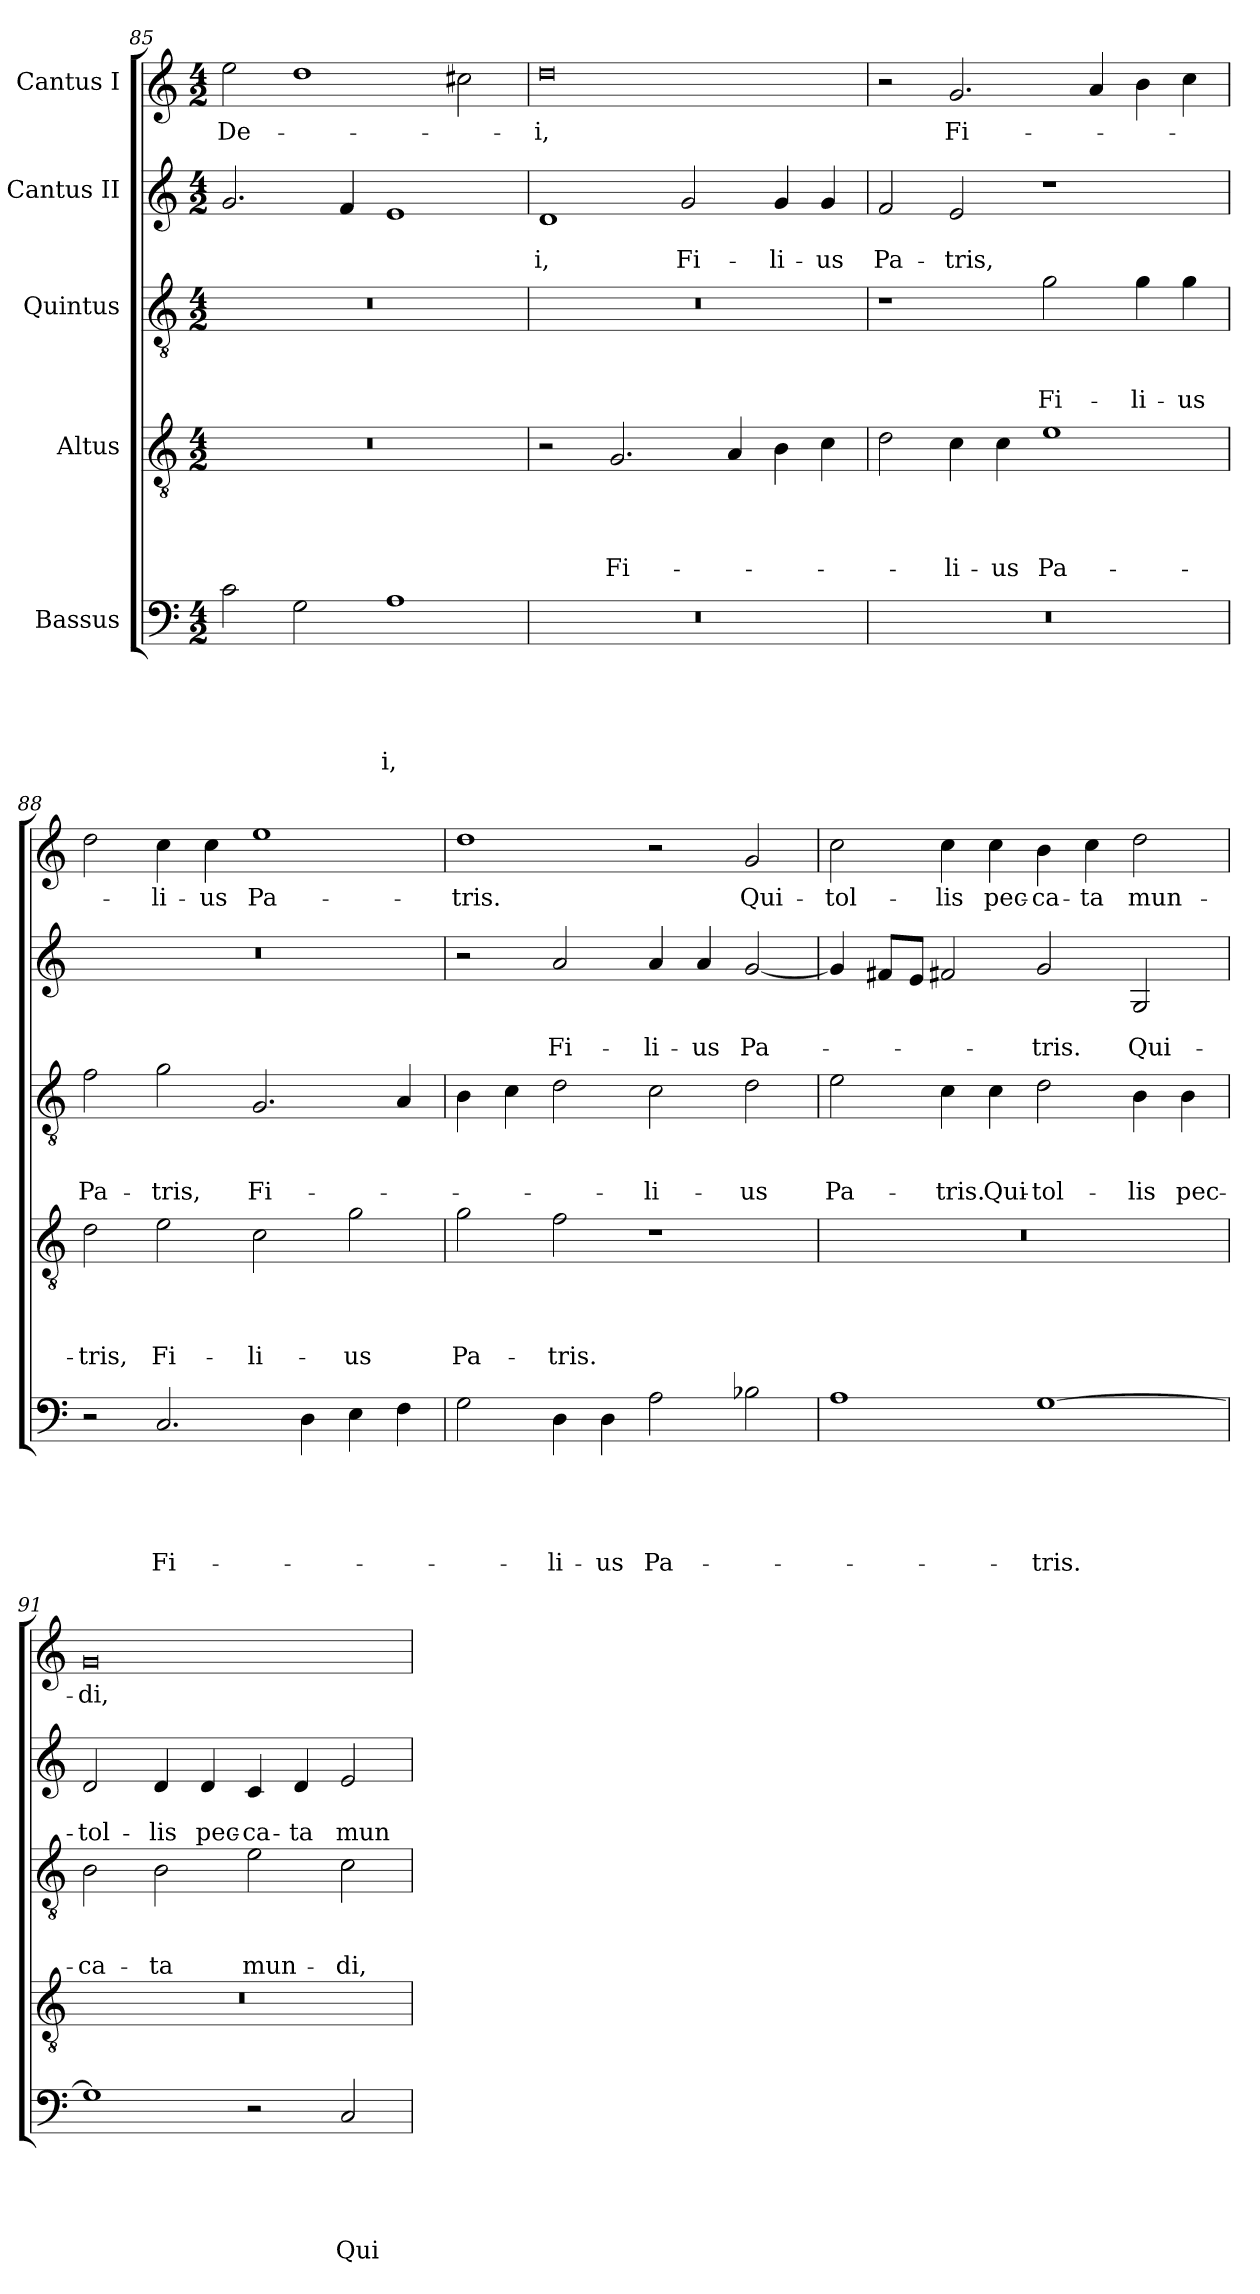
**kern	**text	**text	**text	**text	**text	**kern	**text	**text	**text	**text	**kern	**text	**text	**text	**kern	**text	**text	**kern	**text
*part5	*part5	*part5	*part5	*part5	*part5	*part4	*part4	*part4	*part4	*part4	*part3	*part3	*part3	*part3	*part2	*part2	*part2	*part1	*part1
*staff5	*staff5	*staff5	*staff5	*staff5	*staff5	*staff4	*staff4	*staff4	*staff4	*staff4	*staff3	*staff3	*staff3	*staff3	*staff2	*staff2	*staff2	*staff1	*staff1
*I"Bassus	*	*	*	*	*	*I"Altus	*	*	*	*	*I"Quintus	*	*	*	*I"Cantus II	*	*	*I"Cantus I	*
*clefF4	*	*	*	*	*	*clefGv2	*	*	*	*	*clefGv2	*	*	*	*clefG2	*	*	*clefG2	*
*k[]	*	*	*	*	*	*k[]	*	*	*	*	*k[]	*	*	*	*k[]	*	*	*k[]	*
*M4/2	*	*	*	*	*	*M4/2	*	*	*	*	*M4/2	*	*	*	*M4/2	*	*	*M4/2	*
=85	=85	=85	=85	=85	=85	=85	=85	=85	=85	=85	=85	=85	=85	=85	=85	=85	=85	=85	=85
2c\	.	.	.	.	.	0r	.	.	.	.	0r	.	.	.	2.g/	.	.	2ee\	De-
2G\	.	.	.	.	.	.	.	.	.	.	.	.	.	.	.	.	.	1dd\	.
.	.	.	.	.	.	.	.	.	.	.	.	.	.	.	4f/	.	.	.	.
1A\	.	.	.	.	-i,	.	.	.	.	.	.	.	.	.	1e/	.	.	.	.
.	.	.	.	.	.	.	.	.	.	.	.	.	.	.	.	.	.	2cc#X\	.
=86	=86	=86	=86	=86	=86	=86	=86	=86	=86	=86	=86	=86	=86	=86	=86	=86	=86	=86	=86
0r	.	.	.	.	.	2r	.	.	.	.	0r	.	.	.	1d/	.	-i,	0dd\	-i,
.	.	.	.	.	.	2.G/	.	.	.	Fi-	.	.	.	.	.	.	.	.	.
.	.	.	.	.	.	.	.	.	.	.	.	.	.	.	2g/	.	Fi-	.	.
.	.	.	.	.	.	4A/	.	.	.	.	.	.	.	.	.	.	.	.	.
.	.	.	.	.	.	4B\	.	.	.	.	.	.	.	.	4g/	.	-li-	.	.
.	.	.	.	.	.	4c\	.	.	.	.	.	.	.	.	4g/	.	-us	.	.
=87	=87	=87	=87	=87	=87	=87	=87	=87	=87	=87	=87	=87	=87	=87	=87	=87	=87	=87	=87
0r	.	.	.	.	.	2d\	.	.	.	.	1r	.	.	.	2f/	.	Pa-	2r	.
.	.	.	.	.	.	4c\	.	.	.	-li-	.	.	.	.	2e/	.	-tris,	2.g/	Fi-
.	.	.	.	.	.	4c\	.	.	.	-us	.	.	.	.	.	.	.	.	.
.	.	.	.	.	.	1e\	.	.	.	Pa-	2g\	.	.	Fi-	1r	.	.	.	.
.	.	.	.	.	.	.	.	.	.	.	.	.	.	.	.	.	.	4a/	.
.	.	.	.	.	.	.	.	.	.	.	4g\	.	.	-li-	.	.	.	4b\	.
.	.	.	.	.	.	.	.	.	.	.	4g\	.	.	-us	.	.	.	4cc\	.
=88	=88	=88	=88	=88	=88	=88	=88	=88	=88	=88	=88	=88	=88	=88	=88	=88	=88	=88	=88
2r	.	.	.	.	.	2d\	.	.	.	-tris,	2f\	.	.	Pa-	0r	.	.	2dd\	.
2.C/	.	.	.	.	Fi-	2e\	.	.	.	Fi-	2g\	.	.	-tris,	.	.	.	4cc\	-li-
.	.	.	.	.	.	.	.	.	.	.	.	.	.	.	.	.	.	4cc\	-us
.	.	.	.	.	.	2c\	.	.	.	-li-	2.G/	.	.	Fi-	.	.	.	1ee\	Pa-
4D\	.	.	.	.	.	.	.	.	.	.	.	.	.	.	.	.	.	.	.
4E\	.	.	.	.	.	2g\	.	.	.	-us	.	.	.	.	.	.	.	.	.
4F\	.	.	.	.	.	.	.	.	.	.	4A/	.	.	.	.	.	.	.	.
=89	=89	=89	=89	=89	=89	=89	=89	=89	=89	=89	=89	=89	=89	=89	=89	=89	=89	=89	=89
2G\	.	.	.	.	.	2g\	.	.	.	Pa-	4B\	.	.	.	2r	.	.	1dd\	-tris.
.	.	.	.	.	.	.	.	.	.	.	4c\	.	.	.	.	.	.	.	.
4D\	.	.	.	.	-li-	2f\	.	.	.	-tris.	2d\	.	.	.	2a/	.	Fi-	.	.
4D\	.	.	.	.	-us	.	.	.	.	.	.	.	.	.	.	.	.	.	.
2A\	.	.	.	.	Pa-	1r	.	.	.	.	2c\	.	.	-li-	4a/	.	-li-	2r	.
.	.	.	.	.	.	.	.	.	.	.	.	.	.	.	4a/	.	-us	.	.
2B-X\	.	.	.	.	.	.	.	.	.	.	2d\	.	.	-us	[2g/	.	Pa-	2g/	Qui-
=90	=90	=90	=90	=90	=90	=90	=90	=90	=90	=90	=90	=90	=90	=90	=90	=90	=90	=90	=90
1A\	.	.	.	.	.	0r	.	.	.	.	2e\	.	.	Pa-	4g/]	.	.	2cc\	tol-
.	.	.	.	.	.	.	.	.	.	.	.	.	.	.	8f#X/L	.	.	.	.
.	.	.	.	.	.	.	.	.	.	.	.	.	.	.	8e/J	.	.	.	.
.	.	.	.	.	.	.	.	.	.	.	4c\	.	.	-tris.	2f#X/	.	.	4cc\	-lis
.	.	.	.	.	.	.	.	.	.	.	4c\	.	.	Qui-	.	.	.	4cc\	pec-
[1G\	.	.	.	.	-tris.	.	.	.	.	.	2d\	.	.	tol-	2g/	.	-tris.	4b\	-ca-
.	.	.	.	.	.	.	.	.	.	.	.	.	.	.	.	.	.	4cc\	-ta
.	.	.	.	.	.	.	.	.	.	.	4B\	.	.	-lis	2G/	.	Qui-	2dd\	mun-
.	.	.	.	.	.	.	.	.	.	.	4B\	.	.	pec-	.	.	.	.	.
=91	=91	=91	=91	=91	=91	=91	=91	=91	=91	=91	=91	=91	=91	=91	=91	=91	=91	=91	=91
1G\]	.	.	.	.	.	0r	.	.	.	.	2B\	.	.	-ca-	2d/	.	tol-	0g/	-di,
.	.	.	.	.	.	.	.	.	.	.	2B\	.	.	-ta	4d/	.	-lis	.	.
.	.	.	.	.	.	.	.	.	.	.	.	.	.	.	4d/	.	pec-	.	.
2r	.	.	.	.	.	.	.	.	.	.	2e\	.	.	mun-	4c/	.	-ca-	.	.
.	.	.	.	.	.	.	.	.	.	.	.	.	.	.	4d/	.	-ta	.	.
2C/	.	.	.	.	Qui-	.	.	.	.	.	2c\	.	.	-di,	2e/	.	mun-	.	.
=	=	=	=	=	=	=	=	=	=	=	=	=	=	=	=	=	=	=	=
*-	*-	*-	*-	*-	*-	*-	*-	*-	*-	*-	*-	*-	*-	*-	*-	*-	*-	*-	*-
